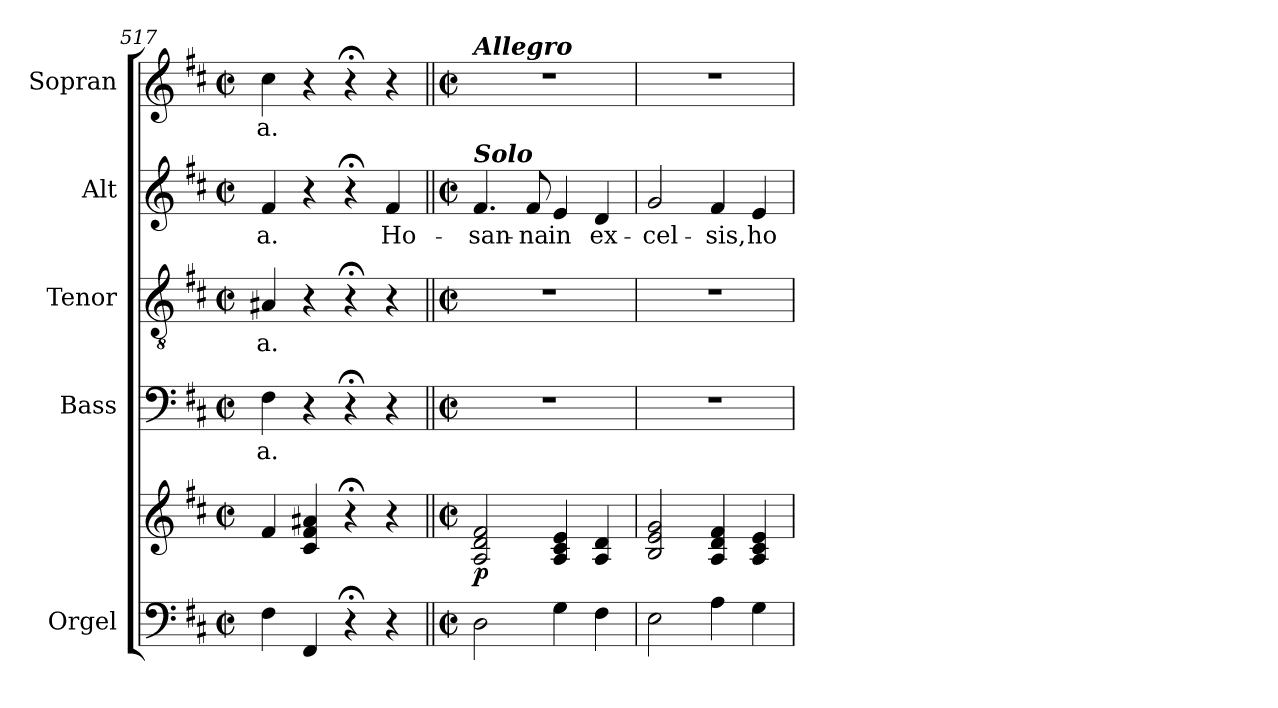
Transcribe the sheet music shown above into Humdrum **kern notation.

**kern	**kern	**dynam	**kern	**text	**kern	**text	**kern	**text	**kern	**text
*part5	*part5	*part5	*part4	*part4	*part3	*part3	*part2	*part2	*part1	*part1
*staff6	*staff5	*staff5/6	*staff4	*staff4	*staff3	*staff3	*staff2	*staff2	*staff1	*staff1
*I"Orgel	*	*	*I"Bass	*	*I"Tenor	*	*I"Alt	*	*I"Sopran	*
*I'Org.	*	*	*I'B.	*	*I'T.	*	*I'A.	*	*I'S.	*
*clefF4	*clefG2	*	*clefF4	*	*clefGv2	*	*clefG2	*	*clefG2	*
*k[f#c#]	*k[f#c#]	*	*k[f#c#]	*	*k[f#c#]	*	*k[f#c#]	*	*k[f#c#]	*
*D:	*D:	*	*D:	*	*D:	*	*D:	*	*D:	*
*M2/2	*M2/2	*	*M2/2	*	*M2/2	*	*M2/2	*	*M2/2	*
*met(c|)	*met(c|)	*	*met(c|)	*	*met(c|)	*	*met(c|)	*	*met(c|)	*
=517	=517	=517	=517	=517	=517	=517	=517	=517	=517	=517
!	!	!	!	!LO:LY:b	!	!LO:LY:b	!	!LO:LY:b	!	!LO:LY:b
4F#\	4f#/	.	4F#\	-a.	4A#X/	-a.	4f#/	-a.	4cc#\	-a.
4FF#/	4c#/ 4f#/ 4a#X/	.	4r	.	4r	.	4r	.	4r	.
4r;<	4r;<	.	4r;<	.	4r;<	.	4r;<	.	4r;<	.
!	!	!	!	!	!	!	!	!LO:LY:b	!	!
4r	4r	.	4r	.	4r	.	4f#/	Ho-	4r	.
=518||	=518||	=518||	=518||	=518||	=518||	=518||	=518||	=518||	=518||	=518||
*M2/2	*M2/2	*	*M2/2	*	*M2/2	*	*M2/2	*	*M2/2	*
*met(c|)	*met(c|)	*	*met(c|)	*	*met(c|)	*	*met(c|)	*	*met(c|)	*
!	!	!	!	!	!	!	!	!	!LO:TX:a:Bi:t=Allegro	!
!	!	!	!	!	!	!	!LO:TX:a:Bi:t=Solo	!	!	!
!	!	!LO:DY:b	!	!	!	!	!	!LO:LY:b	!	!
2D\	2A/ 2d/ 2f#/	p	1r	.	1r	.	4.f#/	-san-	1r	.
!	!	!	!	!	!	!	!	!LO:LY:b	!	!
.	.	.	.	.	.	.	8f#/	-na	.	.
!	!	!	!	!	!	!	!	!LO:LY:b	!	!
4G\	4A/ 4c#/ 4e/	.	.	.	.	.	4e/	in	.	.
!	!	!	!	!	!	!	!	!LO:LY:b	!	!
4F#\	4A/ 4d/	.	.	.	.	.	4d/	ex-	.	.
=519	=519	=519	=519	=519	=519	=519	=519	=519	=519	=519
!	!	!	!	!	!	!	!	!LO:LY:b	!	!
2E\	2B/ 2e/ 2g/	.	1r	.	1r	.	2g/	-cel-	1r	.
!	!	!	!	!	!	!	!	!LO:LY:b	!	!
4A\	4A/ 4d/ 4f#/	.	.	.	.	.	4f#/	-sis,	.	.
!	!	!	!	!	!	!	!	!LO:LY:b	!	!
4G\	4A/ 4c#/ 4e/	.	.	.	.	.	4e/	ho-	.	.
=	=	=	=	=	=	=	=	=	=	=
*-	*-	*-	*-	*-	*-	*-	*-	*-	*-	*-
